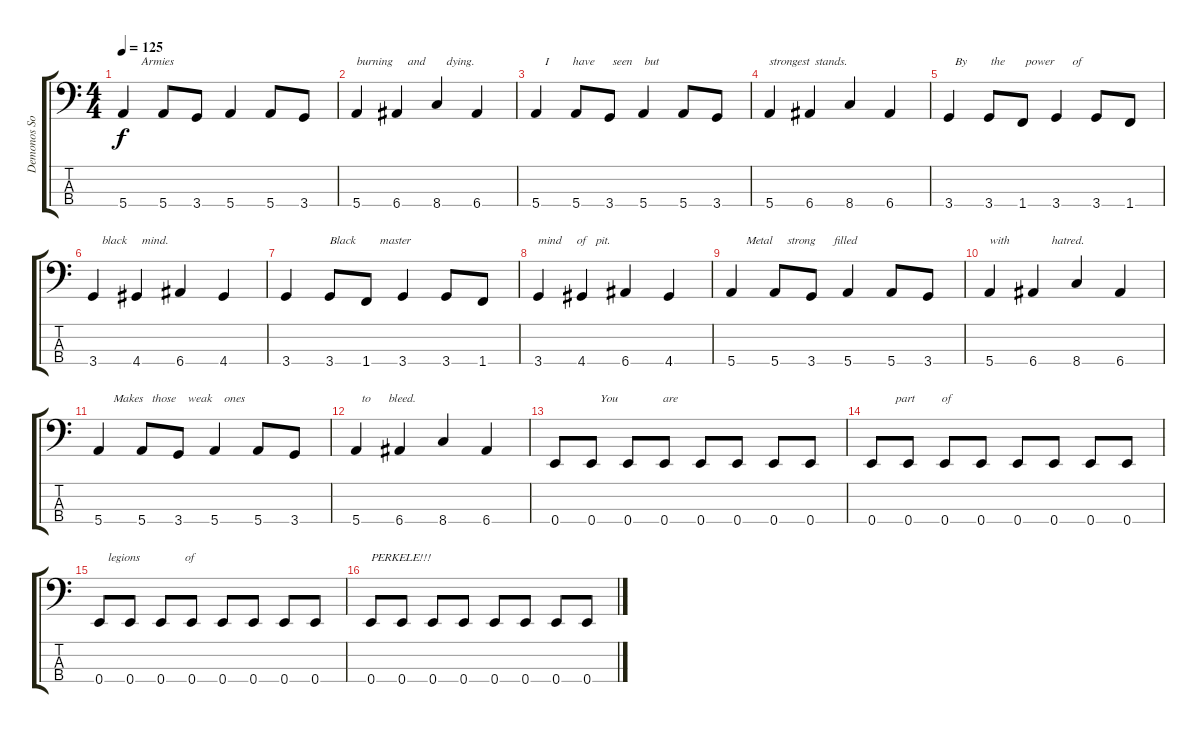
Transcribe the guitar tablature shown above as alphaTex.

\track ("Demonos Sova" "Demonos So") {instrument electricbassfinger}
\staff {score tabs}
\tuning (G2 D2 A1 E1) {hide}
\ts (4 4)
\tempo 125
\clef f4
\ks c
5.4.4{txt "      Armies                  " dy f} 5.4.8 3.4.8 5.4.4 5.4.8 3.4.8 |
5.4.4{txt "burning     and       dying."} 6.4.4 8.4.4 6.4.4 |
5.4.4{txt "   I        have      seen    but"} 5.4.8 3.4.8 5.4.4 5.4.8 3.4.8 |
5.4.4{txt "strongest  stands."} 6.4.4 8.4.4 6.4.4 |
3.4.4{txt "  By        the       power      of"} 3.4.8 1.4.8 3.4.4 3.4.8 1.4.8 |
3.4.4{txt "   black     mind."} 4.4.4 6.4.4 4.4.4 |
3.4.4 3.4.8{txt "Black        master"} 1.4.8 3.4.4 3.4.8 1.4.8 |
3.4.4{txt "mind     of   pit."} 4.4.4 6.4.4 4.4.4 |
5.4.4{txt "     Metal     strong      filled"} 5.4.8 3.4.8 5.4.4 5.4.8 3.4.8 |
5.4.4{txt "with              hatred."} 6.4.4 8.4.4 6.4.4 |
5.4.4{txt "     Makes   those    weak    ones"} 5.4.8 3.4.8 5.4.4 5.4.8 3.4.8 |
5.4.4{txt "  to      bleed."} 6.4.4 8.4.4 6.4.4 |
0.4.8{txt "               You               are"} 0.4.8 0.4.8 0.4.8 0.4.8 0.4.8 0.4.8 0.4.8 |
0.4.8{txt "        part         of"} 0.4.8 0.4.8 0.4.8 0.4.8 0.4.8 0.4.8 0.4.8 |
0.4.8{txt "   legions               of"} 0.4.8 0.4.8 0.4.8 0.4.8 0.4.8 0.4.8 0.4.8 |
0.4.8{txt "PERKELE!!!"} 0.4.8 0.4.8 0.4.8 0.4.8 0.4.8 0.4.8 0.4.8
